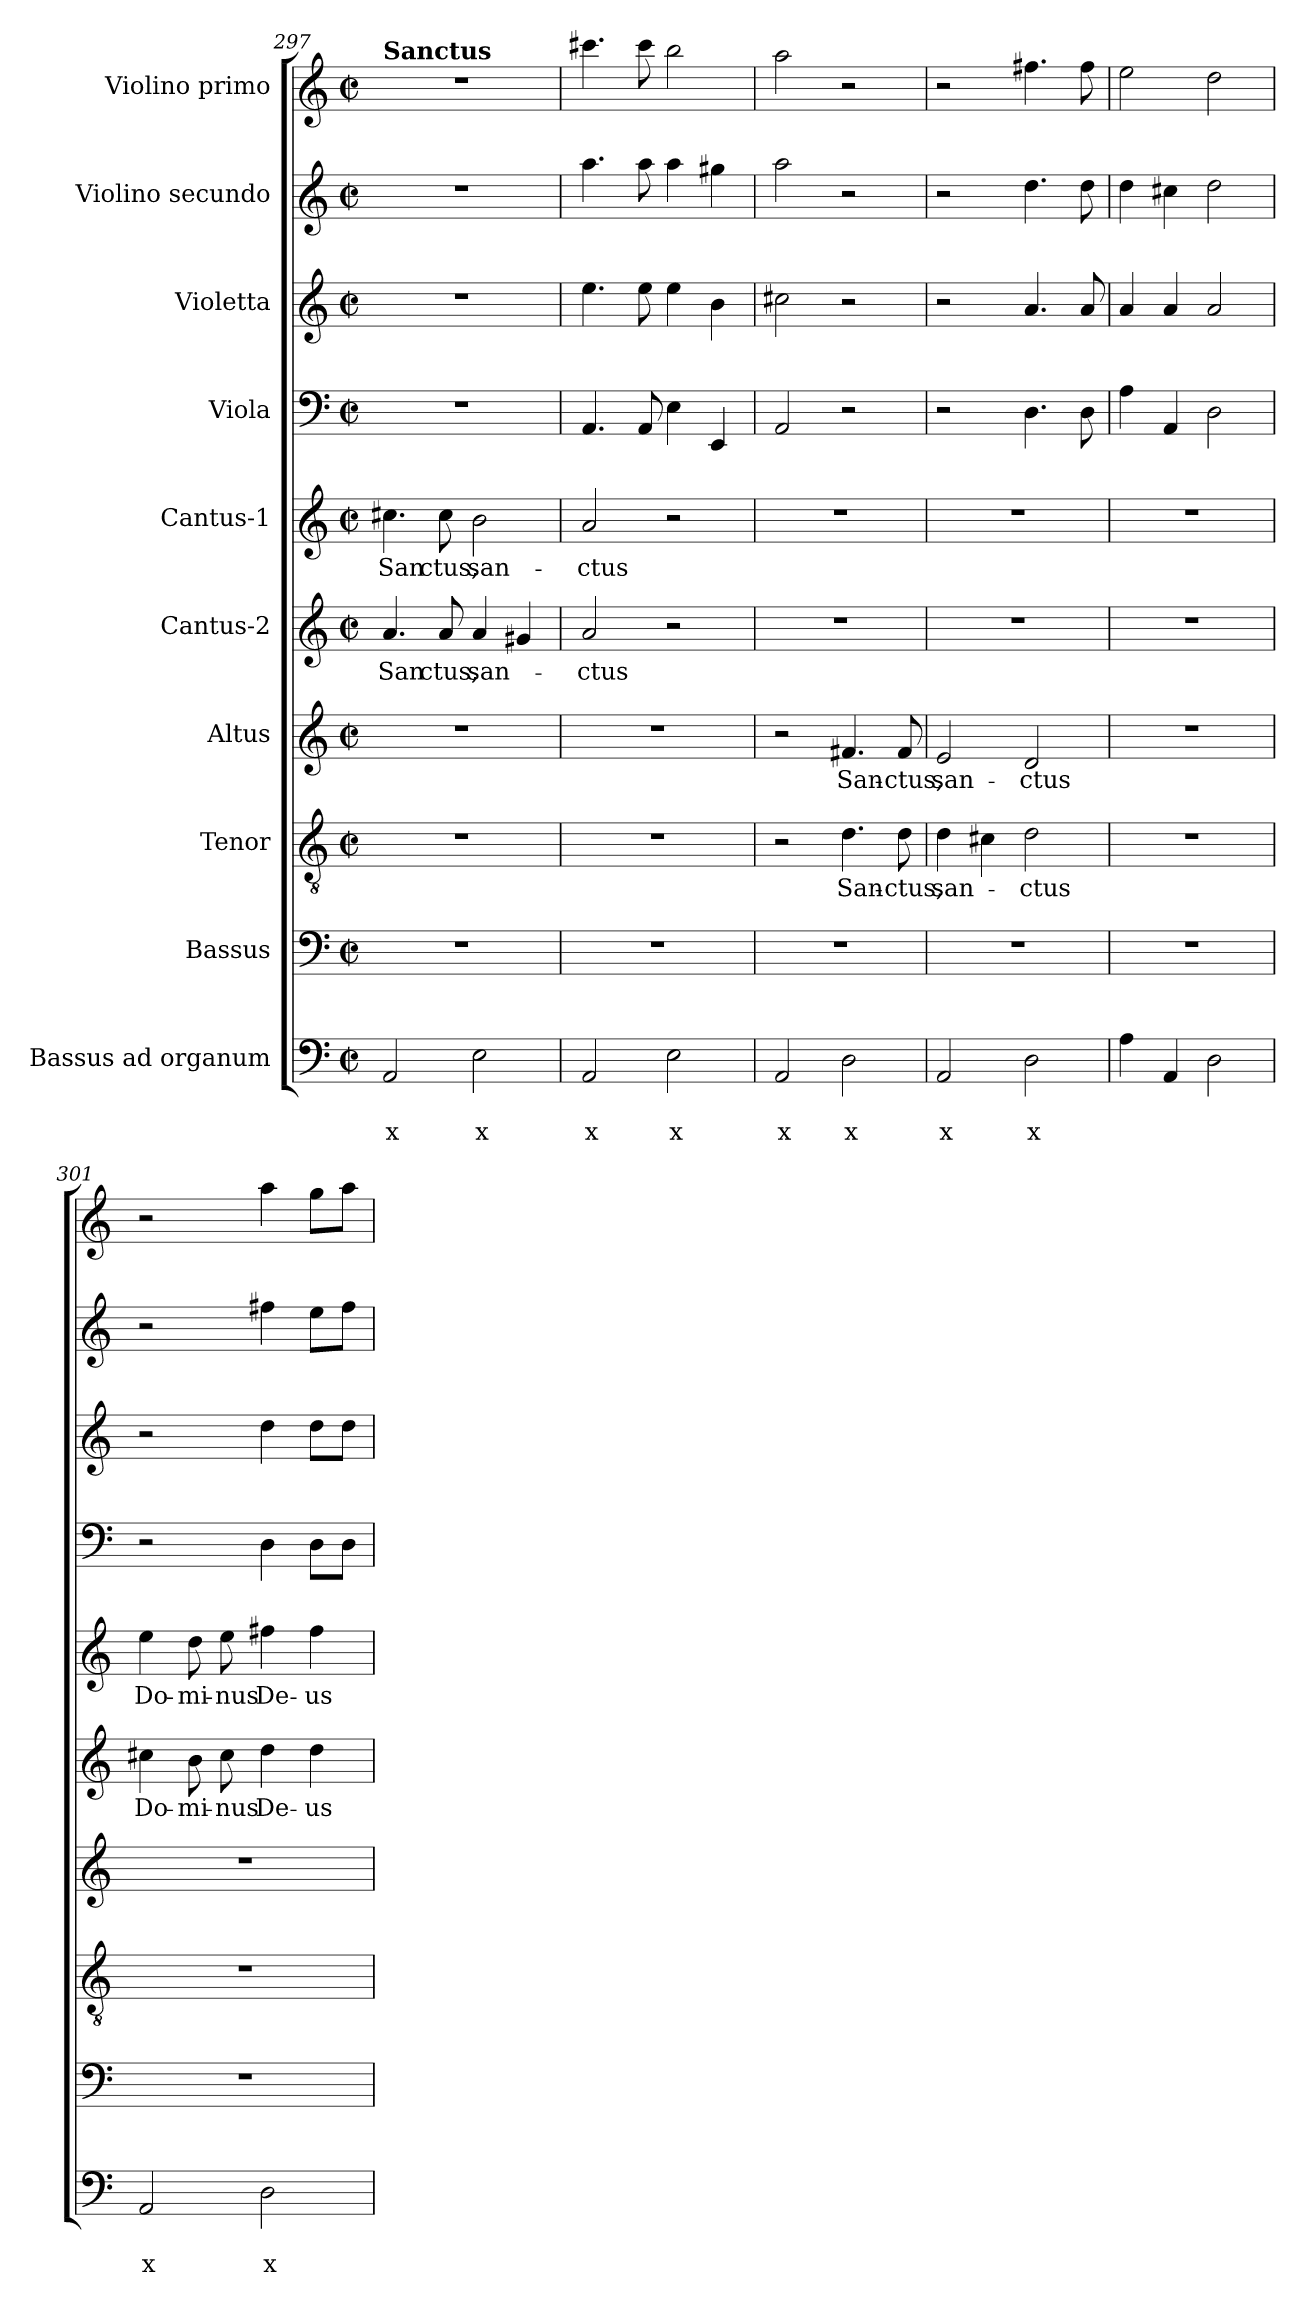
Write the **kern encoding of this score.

**kern	**text	**text	**kern	**kern	**text	**kern	**text	**kern	**text	**kern	**text	**kern	**kern	**kern	**kern
*part10	*part10	*part10	*part9	*part8	*part8	*part7	*part7	*part6	*part6	*part5	*part5	*part4	*part3	*part2	*part1
*staff10	*staff10	*staff10	*staff9	*staff8	*staff8	*staff7	*staff7	*staff6	*staff6	*staff5	*staff5	*staff4	*staff3	*staff2	*staff1
*I"Bassus ad  organum	*	*	*I"Bassus	*I"Tenor	*	*I"Altus	*	*I"Cantus-2	*	*I"Cantus-1	*	*I"Viola	*I"Violetta	*I"Violino secundo	*I"Violino primo
!!LO:PB:g=z
*clefF4	*	*	*clefF4	*clefGv2	*	*clefG2	*	*clefG2	*	*clefG2	*	*clefF4	*clefG2	*clefG2	*clefG2
*k[]	*	*	*k[]	*k[]	*	*k[]	*	*k[]	*	*k[]	*	*k[]	*k[]	*k[]	*k[]
*C:	*	*	*C:	*C:	*	*C:	*	*C:	*	*C:	*	*C:	*C:	*C:	*C:
*M2/2	*	*	*M2/2	*M2/2	*	*M2/2	*	*M2/2	*	*M2/2	*	*M2/2	*M2/2	*M2/2	*M2/2
*met(c|)	*	*	*met(c|)	*met(c|)	*	*met(c|)	*	*met(c|)	*	*met(c|)	*	*met(c|)	*met(c|)	*met(c|)	*met(c|)
=297	=297	=297	=297	=297	=297	=297	=297	=297	=297	=297	=297	=297	=297	=297	=297
!	!	!	!	!	!	!	!	!	!	!	!	!	!	!	!LO:TX:a:B:t=Sanctus
!	!	!LO:LY:b	!	!	!	!	!	!	!LO:LY:b	!	!LO:LY:b	!	!	!	!
2AA/	.	x	1r	1r	.	1r	.	4.a/	San-	4.cc#X\	San-	1r	1r	1r	1r
!	!	!	!	!	!	!	!	!	!LO:LY:b	!	!LO:LY:b	!	!	!	!
.	.	.	.	.	.	.	.	8a/	-ctus,	8cc#\	-ctus,	.	.	.	.
!	!	!LO:LY:b	!	!	!	!	!	!	!LO:LY:b	!	!LO:LY:b	!	!	!	!
2E\	.	x	.	.	.	.	.	4a/	san-	2b\	san-	.	.	.	.
.	.	.	.	.	.	.	.	4g#X/	.	.	.	.	.	.	.
=297X5	=297X5	=297X5	=297X5	=297X5	=297X5	=297X5	=297X5	=297X5	=297X5	=297X5	=297X5	=297X5	=297X5	=297X5	=297X5
!	!	!LO:LY:b	!	!	!	!	!	!	!LO:LY:b	!	!LO:LY:b	!	!	!	!
2AA/	.	x	1r	1r	.	1r	.	2a/	-ctus	2a/	-ctus	4.AA/	4.ee\	4.aa\	4.ccc#X\
.	.	.	.	.	.	.	.	.	.	.	.	8AA/	8ee\	8aa\	8ccc#\
!	!	!LO:LY:b	!	!	!	!	!	!	!	!	!	!	!	!	!
2E\	.	x	.	.	.	.	.	2r	.	2r	.	4E\	4ee\	4aa\	2bb\
.	.	.	.	.	.	.	.	.	.	.	.	4EE/	4b\	4gg#X\	.
=298	=298	=298	=298	=298	=298	=298	=298	=298	=298	=298	=298	=298	=298	=298	=298
!	!	!LO:LY:b	!	!	!	!	!	!	!	!	!	!	!	!	!
2AA/	.	x	1r	2r	.	2r	.	1r	.	1r	.	2AA/	2cc#X\	2aa\	2aa\
!	!	!LO:LY:b	!	!	!LO:LY:b	!	!LO:LY:b	!	!	!	!	!	!	!	!
2D\	.	x	.	4.d\	San-	4.f#X/	San-	.	.	.	.	2r	2r	2r	2r
!	!	!	!	!	!LO:LY:b	!	!LO:LY:b	!	!	!	!	!	!	!	!
.	.	.	.	8d\	-ctus,	8f#/	-ctus,	.	.	.	.	.	.	.	.
=299	=299	=299	=299	=299	=299	=299	=299	=299	=299	=299	=299	=299	=299	=299	=299
!	!	!LO:LY:b	!	!	!LO:LY:b	!	!LO:LY:b	!	!	!	!	!	!	!	!
2AA/	.	x	1r	4d\	san-	2e/	san-	1r	.	1r	.	2r	2r	2r	2r
.	.	.	.	4c#X\	.	.	.	.	.	.	.	.	.	.	.
!	!	!LO:LY:b	!	!	!LO:LY:b	!	!LO:LY:b	!	!	!	!	!	!	!	!
2D\	.	x	.	2d\	-ctus	2d/	-ctus	.	.	.	.	4.D\	4.a/	4.dd\	4.ff#X\
.	.	.	.	.	.	.	.	.	.	.	.	8D\	8a/	8dd\	8ff#\
=300	=300	=300	=300	=300	=300	=300	=300	=300	=300	=300	=300	=300	=300	=300	=300
4A\	.	.	1r	1r	.	1r	.	1r	.	1r	.	4A\	4a/	4dd\	2ee\
4AA/	.	.	.	.	.	.	.	.	.	.	.	4AA/	4a/	4cc#X\	.
2D\	.	.	.	.	.	.	.	.	.	.	.	2D\	2a/	2dd\	2dd\
=301	=301	=301	=301	=301	=301	=301	=301	=301	=301	=301	=301	=301	=301	=301	=301
!	!	!LO:LY:b	!	!	!	!	!	!	!LO:LY:b	!	!LO:LY:b	!	!	!	!
2AA/	.	x	1r	1r	.	1r	.	4cc#X\	Do-	4ee\	Do-	2r	2r	2r	2r
!	!	!	!	!	!	!	!	!	!LO:LY:b	!	!LO:LY:b	!	!	!	!
.	.	.	.	.	.	.	.	8b\	-mi-	8dd\	-mi-	.	.	.	.
!	!	!	!	!	!	!	!	!	!LO:LY:b	!	!LO:LY:b	!	!	!	!
.	.	.	.	.	.	.	.	8cc#\	-nus	8ee\	-nus	.	.	.	.
!	!	!LO:LY:b	!	!	!	!	!	!	!LO:LY:b	!	!LO:LY:b	!	!	!	!
2D\	.	x	.	.	.	.	.	4dd\	De-	4ff#X\	De-	4D\	4dd\	4ff#X\	4aa\
!	!	!	!	!	!	!	!	!	!LO:LY:b	!	!LO:LY:b	!	!	!	!
.	.	.	.	.	.	.	.	4dd\	-us	4ff#\	-us	8D\L	8dd\L	8ee\L	8gg\L
.	.	.	.	.	.	.	.	.	.	.	.	8D\J	8dd\J	8ff#\J	8aa\J
=	=	=	=	=	=	=	=	=	=	=	=	=	=	=	=
*-	*-	*-	*-	*-	*-	*-	*-	*-	*-	*-	*-	*-	*-	*-	*-
